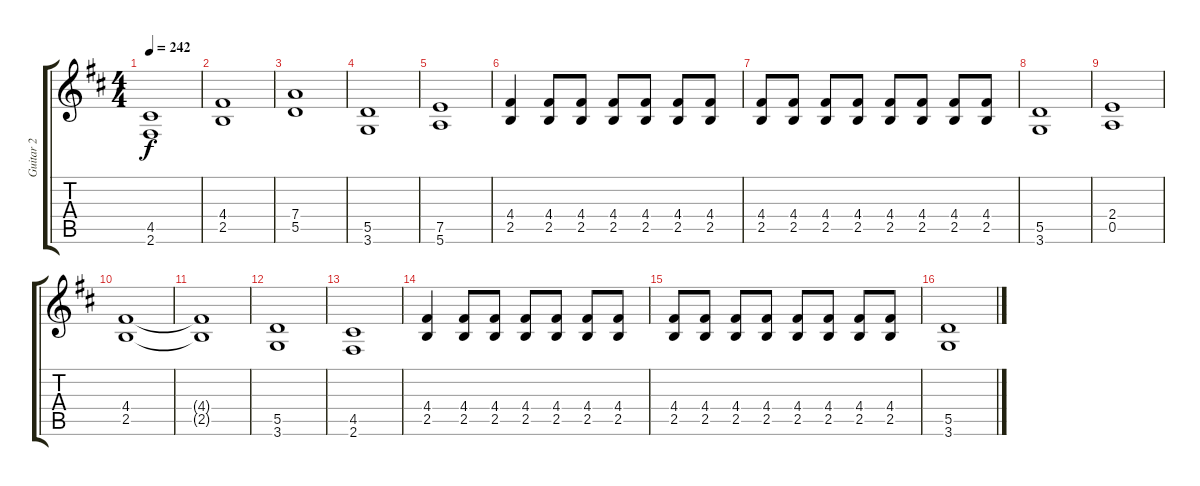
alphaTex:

\track ("Guitar 2" "Guitar 2") {instrument distortionguitar}
\staff {score tabs}
\tuning (E4 B3 G3 D3 A2 E2) {hide}
\ts (4 4)
\tempo 242
\clef g2
\ks d
(4.5 2.6).1{dy f} |
(4.4 2.5).1 |
(7.4 5.5).1 |
(5.5 3.6).1 |
(7.5 5.6).1 |
(4.4 2.5).4 (4.4 2.5).8 (4.4 2.5).8 (4.4 2.5).8 (4.4 2.5).8 (4.4 2.5).8 (4.4 2.5).8 |
(4.4 2.5).8 (4.4 2.5).8 (4.4 2.5).8 (4.4 2.5).8 (4.4 2.5).8 (4.4 2.5).8 (4.4 2.5).8 (4.4 2.5).8 |
(5.5 3.6).1 |
(2.4 0.5).1 |
(4.4 2.5).1 |
(4.4{t} 2.5{t}).1 |
(5.5 3.6).1 |
(4.5 2.6).1 |
(4.4 2.5).4 (4.4 2.5).8 (4.4 2.5).8 (4.4 2.5).8 (4.4 2.5).8 (4.4 2.5).8 (4.4 2.5).8 |
(4.4 2.5).8 (4.4 2.5).8 (4.4 2.5).8 (4.4 2.5).8 (4.4 2.5).8 (4.4 2.5).8 (4.4 2.5).8 (4.4 2.5).8 |
(5.5 3.6).1
